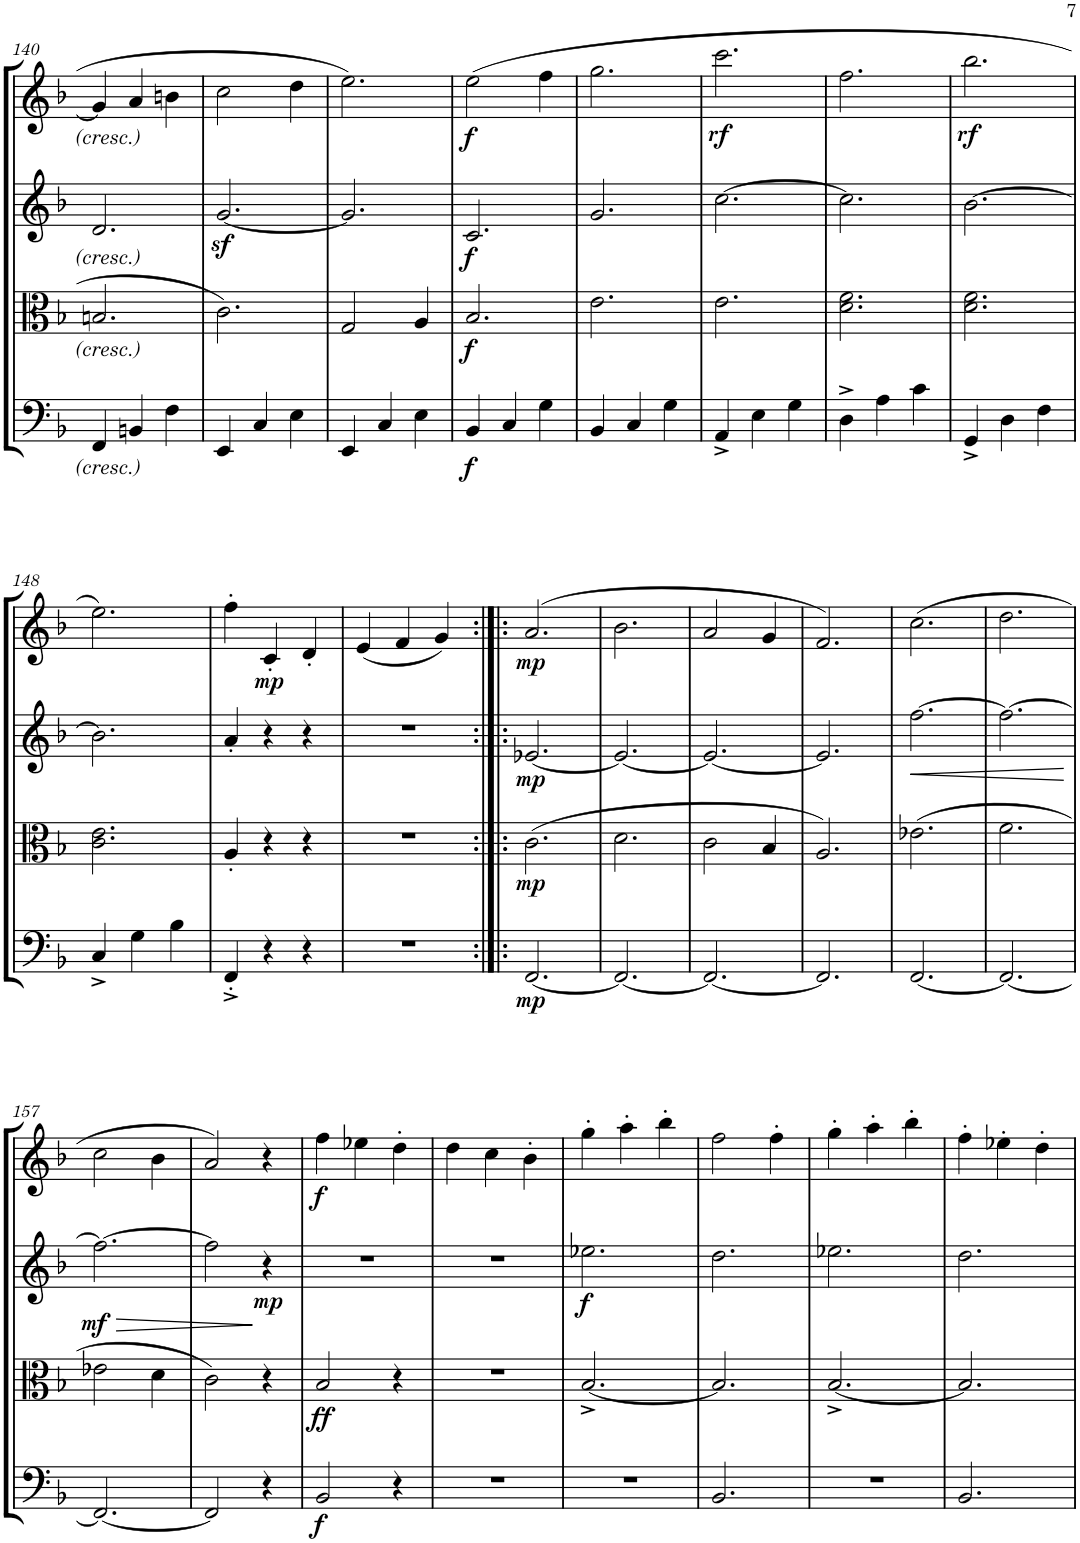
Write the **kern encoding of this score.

**kern	**dynam	**kern	**dynam	**kern	**dynam	**kern	**dynam
*part4	*part4	*part3	*part3	*part2	*part2	*part1	*part1
*staff4	*staff4	*staff3	*staff3	*staff2	*staff2	*staff1	*staff1
*I"Violoncello	*	*I"Viola	*	*I"Violin II	*	*I"Violin I	*
*I'Vc	*	*I'Vla	*	*I'Vln	*	*I'Vln	*
!!LO:PB:g=z
*clefF4	*	*clefC3	*	*clefG2	*	*clefG2	*
*k[b-]	*	*k[b-]	*	*k[b-]	*	*k[b-]	*
*M3/4	*	*M3/4	*	*M3/4	*	*M3/4	*
=140	=140	=140	=140	=140	=140	=140	=140
4FF/	.	2.Bn/	.	2.d/	.	4g/]	.
4BBn/	.	.	.	.	.	4a/	.
4F\	.	.	.	.	.	4bn\	.
=141	=141	=141	=141	=141	=141	=141	=141
4EE/	.	2.c\	.	[2.gz</	.	2cc\	.
4C/	.	.	.	.	.	.	.
4E\	.	.	.	.	.	4dd\	.
=142	=142	=142	=142	=142	=142	=142	=142
4EE/	.	2G/	.	2.g/]	.	2.ee\	.
4C/	.	.	.	.	.	.	.
4E\	.	4A/	.	.	.	.	.
=143	=143	=143	=143	=143	=143	=143	=143
!	!LO:DY:b	!	!LO:DY:b	!	!LO:DY:b	!	!LO:DY:b
4BB-/	f	2.B-/	f	2.c/	f	(2ee\	f
4C/	.	.	.	.	.	.	.
4G\	.	.	.	.	.	4ff\	.
=144	=144	=144	=144	=144	=144	=144	=144
4BB-/	.	2.e\	.	2.g/	.	2.gg\	.
4C/	.	.	.	.	.	.	.
4G\	.	.	.	.	.	.	.
=145	=145	=145	=145	=145	=145	=145	=145
!	!	!	!	!	!	!	!LO:DY:b
4AA^/	.	2.e\	.	[2.cc\	.	2.ccc\	rf
4E\	.	.	.	.	.	.	.
4G\	.	.	.	.	.	.	.
=146	=146	=146	=146	=146	=146	=146	=146
4D^\	.	2.d\ 2.f\	.	2.cc\]	.	2.ff\	.
4A\	.	.	.	.	.	.	.
4c\	.	.	.	.	.	.	.
=147	=147	=147	=147	=147	=147	=147	=147
!	!	!	!	!	!	!	!LO:DY:b
4GG^/	.	2.d\ 2.f\	.	[2.b-\	.	2.bb-\	rf
4D\	.	.	.	.	.	.	.
4F\	.	.	.	.	.	.	.
!!LO:LB:g=z
=148	=148	=148	=148	=148	=148	=148	=148
4C^/	.	2.c\ 2.e\	.	2.b-\]	.	2.ee\)	.
4G\	.	.	.	.	.	.	.
4B-\	.	.	.	.	.	.	.
=149	=149	=149	=149	=149	=149	=149	=149
4FF'^/	.	4A'/	.	4a'/	.	4ff'\	.
!	!	!	!	!	!	!	!LO:DY:b
4r	.	4r	.	4r	.	4c'/	mp
4r	.	4r	.	4r	.	4d'/	.
=150	=150	=150	=150	=150	=150	=150	=150
2.r	.	2.r	.	2.r	.	(4e/	.
.	.	.	.	.	.	4f/	.
.	.	.	.	.	.	4g/)	.
=151:|!|:	=151:|!|:	=151:|!|:	=151:|!|:	=151:|!|:	=151:|!|:	=151:|!|:	=151:|!|:
!	!LO:DY:b	!	!LO:DY:b	!	!LO:DY:b	!	!LO:DY:b
[2.FF/	mp	(2.c\	mp	[2.e-X/	mp	(2.a/	mp
=152	=152	=152	=152	=152	=152	=152	=152
2.FF/_	.	2.d\	.	2.e-/_	.	2.b-\	.
=153	=153	=153	=153	=153	=153	=153	=153
2.FF/_	.	2c\	.	2.e-/_	.	2a/	.
.	.	4B-/	.	.	.	4g/	.
=154	=154	=154	=154	=154	=154	=154	=154
2.FF/]	.	2.A/)	.	2.e-/]	.	2.f/)	.
=155	=155	=155	=155	=155	=155	=155	=155
!	!	!	!	!	!LO:HP:b	!	!
[2.FF/	.	(2.e-X\	.	[2.ff\	<	(2.cc\	.
=156	=156	=156	=156	=156	=156	=156	=156
2.FF/_	.	2.f\	.	2.ff\_	.	2.dd\	.
.	.	.	.	.	[	.	.
!!LO:LB:g=z
=157	=157	=157	=157	=157	=157	=157	=157
!	!	!	!	!	!LO:HP:b	!	!
!	!	!	!	!	!LO:DY:n=1:b	!	!
2.FF/_	.	2e-X\	.	2.ff\_	> mf	2cc\	.
.	.	4d\	.	.	.	4b-\	.
=158	=158	=158	=158	=158	=158	=158	=158
*	*	*	*	*^	*	*	*
2FF/]	.	2c\)	.	2ff\]	2ryy	.	2a/)	.
!	!	!	!	!	!	!LO:DY:n=1:b	!	!
4r	.	4r	.	4r	4ryy	] mp	4r	.
=159	=159	=159	=159	=159	=159	=159	=159	=159
!	!LO:DY:b	!	!LO:DY:b	!	!	!	!	!LO:DY:b
*	*	*	*	*v	*v	*	*	*
2BB-/	f	2B-/	ff	2.r	.	4ff\	f
.	.	.	.	.	.	4ee-X\	.
4r	.	4r	.	.	.	4dd'\	.
=160	=160	=160	=160	=160	=160	=160	=160
2.r	.	2.r	.	2.r	.	4dd\	.
.	.	.	.	.	.	4cc\	.
.	.	.	.	.	.	4b-'\	.
=161	=161	=161	=161	=161	=161	=161	=161
!	!	!	!	!	!LO:DY:b	!	!
2.r	.	[2.B-^/	.	2.ee-X\	f	4gg'\	.
.	.	.	.	.	.	4aa'\	.
.	.	.	.	.	.	4bb-'\	.
=162	=162	=162	=162	=162	=162	=162	=162
2.BB-/	.	2.B-/]	.	2.dd\	.	2ff\	.
.	.	.	.	.	.	4ff'\	.
=163	=163	=163	=163	=163	=163	=163	=163
2.r	.	[2.B-^/	.	2.ee-X\	.	4gg'\	.
.	.	.	.	.	.	4aa'\	.
.	.	.	.	.	.	4bb-'\	.
=164	=164	=164	=164	=164	=164	=164	=164
2.BB-/	.	2.B-/]	.	2.dd\	.	4ff'\	.
.	.	.	.	.	.	4ee-X'\	.
.	.	.	.	.	.	4dd'\	.
=	=	=	=	=	=	=	=
*-	*-	*-	*-	*-	*-	*-	*-
